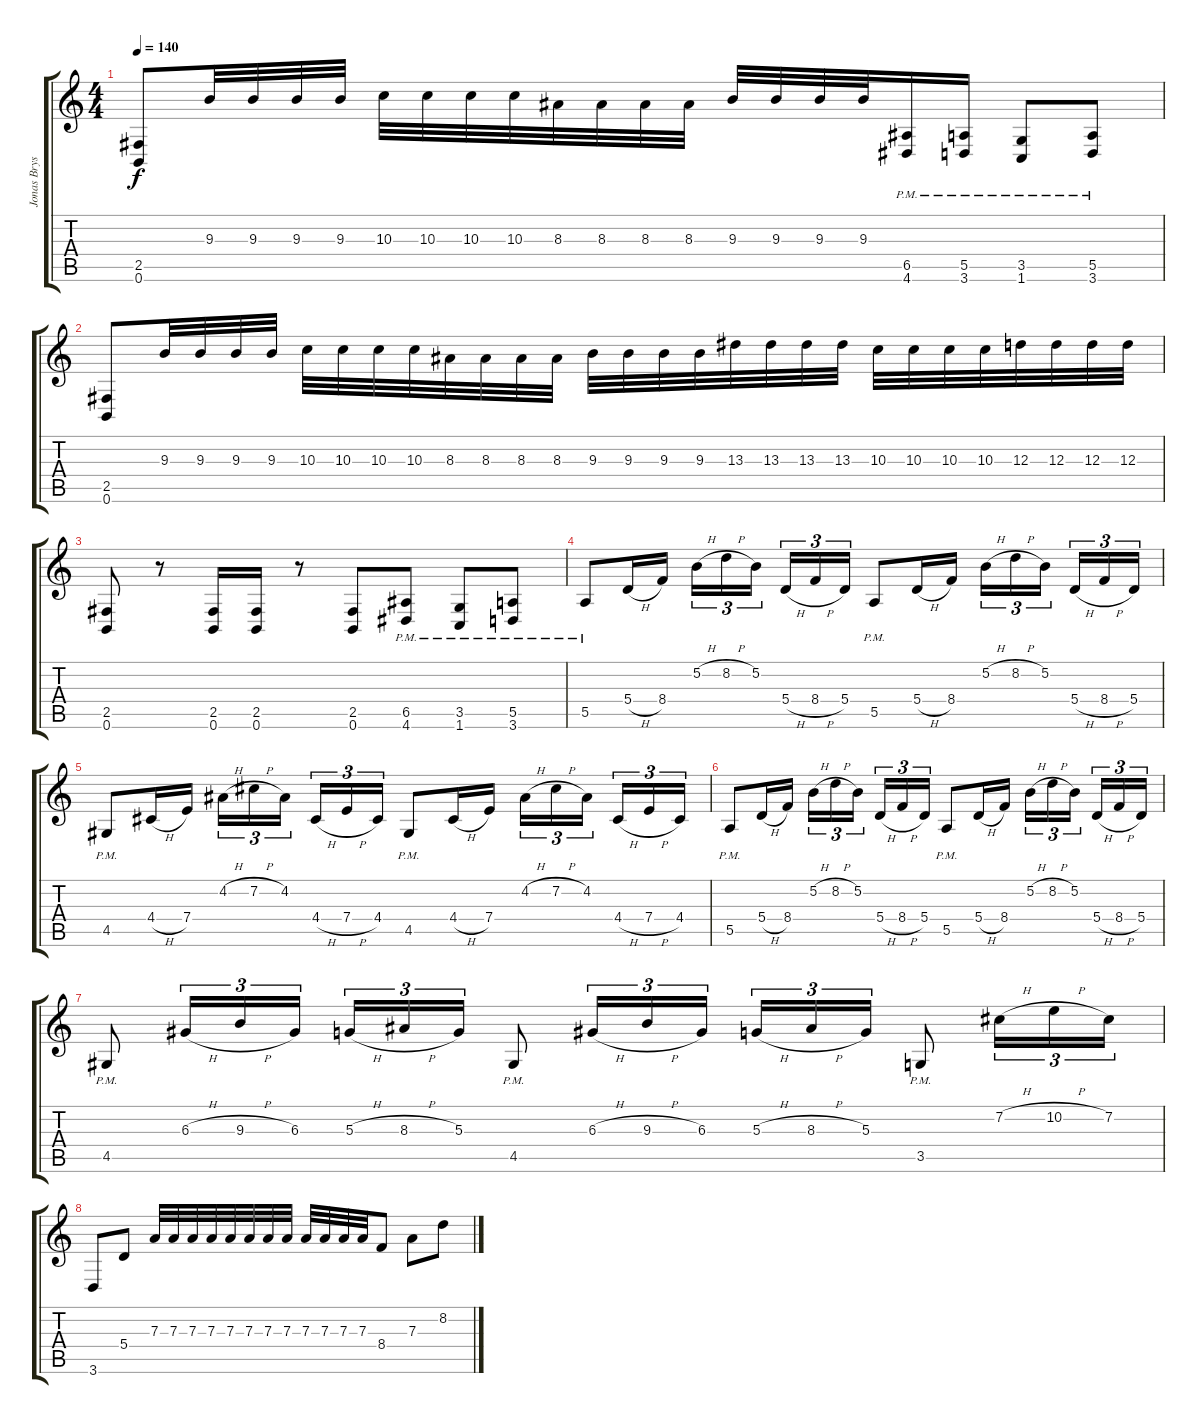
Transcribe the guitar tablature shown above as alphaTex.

\track ("Jonas Bryssling" "Jonas Brys") {instrument distortionguitar}
\staff {score tabs}
\tuning (B3 Gb3 D3 A2 E2 B1) {hide}
\ts (4 4)
\tempo 140
\clef g2
\ks c
(2.5 0.6).8{dy f} 9.3.32 9.3.32 9.3.32 9.3.32 10.3.32 10.3.32 10.3.32 10.3.32 8.3.32 8.3.32 8.3.32 8.3.32 9.3.32 9.3.32 9.3.32 9.3.32 (6.5{pm} 4.6{pm}).16 (5.5{pm} 3.6{pm}).16 (3.5{pm} 1.6{pm}).8 (5.5{pm} 3.6{pm}).8 |
(2.5 0.6).8 9.3.32 9.3.32 9.3.32 9.3.32 10.3.32 10.3.32 10.3.32 10.3.32 8.3.32 8.3.32 8.3.32 8.3.32 9.3.32 9.3.32 9.3.32 9.3.32 13.3.32 13.3.32 13.3.32 13.3.32 10.3.32 10.3.32 10.3.32 10.3.32 12.3.32 12.3.32 12.3.32 12.3.32 |
(2.5 0.6).8 r.8 (2.5 0.6).16 (2.5 0.6).16 r.8 (2.5 0.6).8 (6.5{pm} 4.6{pm}).8 (3.5{pm} 1.6{pm}).8 (5.5{pm} 3.6{pm}).8 |
5.5{pm}.8 5.4{h}.16 8.4.16 5.2{h}.16{tu (3 2)} 8.2{h}.16{tu (3 2)} 5.2.16{tu (3 2)} 5.4{h}.16{tu (3 2)} 8.4{h}.16{tu (3 2)} 5.4.16{tu (3 2)} 5.5{pm}.8 5.4{h}.16 8.4.16 5.2{h}.16{tu (3 2)} 8.2{h}.16{tu (3 2)} 5.2.16{tu (3 2)} 5.4{h}.16{tu (3 2)} 8.4{h}.16{tu (3 2)} 5.4.16{tu (3 2)} |
4.5{pm}.8 4.4{h}.16 7.4.16 4.2{h}.16{tu (3 2)} 7.2{h}.16{tu (3 2)} 4.2.16{tu (3 2)} 4.4{h}.16{tu (3 2)} 7.4{h}.16{tu (3 2)} 4.4.16{tu (3 2)} 4.5{pm}.8 4.4{h}.16 7.4.16 4.2{h}.16{tu (3 2)} 7.2{h}.16{tu (3 2)} 4.2.16{tu (3 2)} 4.4{h}.16{tu (3 2)} 7.4{h}.16{tu (3 2)} 4.4.16{tu (3 2)} |
5.5{pm}.8 5.4{h}.16 8.4.16 5.2{h}.16{tu (3 2)} 8.2{h}.16{tu (3 2)} 5.2.16{tu (3 2)} 5.4{h}.16{tu (3 2)} 8.4{h}.16{tu (3 2)} 5.4.16{tu (3 2)} 5.5{pm}.8 5.4{h}.16 8.4.16 5.2{h}.16{tu (3 2)} 8.2{h}.16{tu (3 2)} 5.2.16{tu (3 2)} 5.4{h}.16{tu (3 2)} 8.4{h}.16{tu (3 2)} 5.4.16{tu (3 2)} |
4.5{pm}.8 6.3{h}.16{tu (3 2)} 9.3{h}.16{tu (3 2)} 6.3.16{tu (3 2)} 5.3{h}.16{tu (3 2)} 8.3{h}.16{tu (3 2)} 5.3.16{tu (3 2)} 4.5{pm}.8 6.3{h}.16{tu (3 2)} 9.3{h}.16{tu (3 2)} 6.3.16{tu (3 2)} 5.3{h}.16{tu (3 2)} 8.3{h}.16{tu (3 2)} 5.3.16{tu (3 2)} 3.5{pm}.8 7.2{h}.16{tu (3 2)} 10.2{h}.16{tu (3 2)} 7.2.16{tu (3 2)} |
3.6.8 5.4.8 7.3.32 7.3.32 7.3.32 7.3.32 7.3.32 7.3.32 7.3.32 7.3.32 7.3.32 7.3.32 7.3.32 7.3.32 8.4.8 7.3.8 8.2.8
